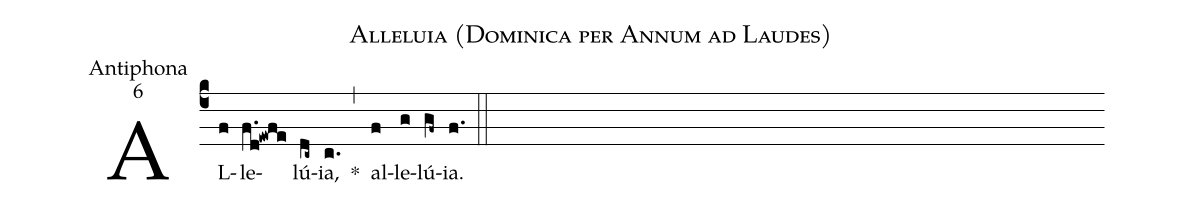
name:Alleluia (Dominica per Annum ad Laudes);
office-part:Antiphona;
mode:6;
%%
(c4)
AL(f)le(f.d!ewfe)lú(dc~)ia,(c.) *(,)
al(f)le(g)lú(gf~)ia.(f.) (::)
